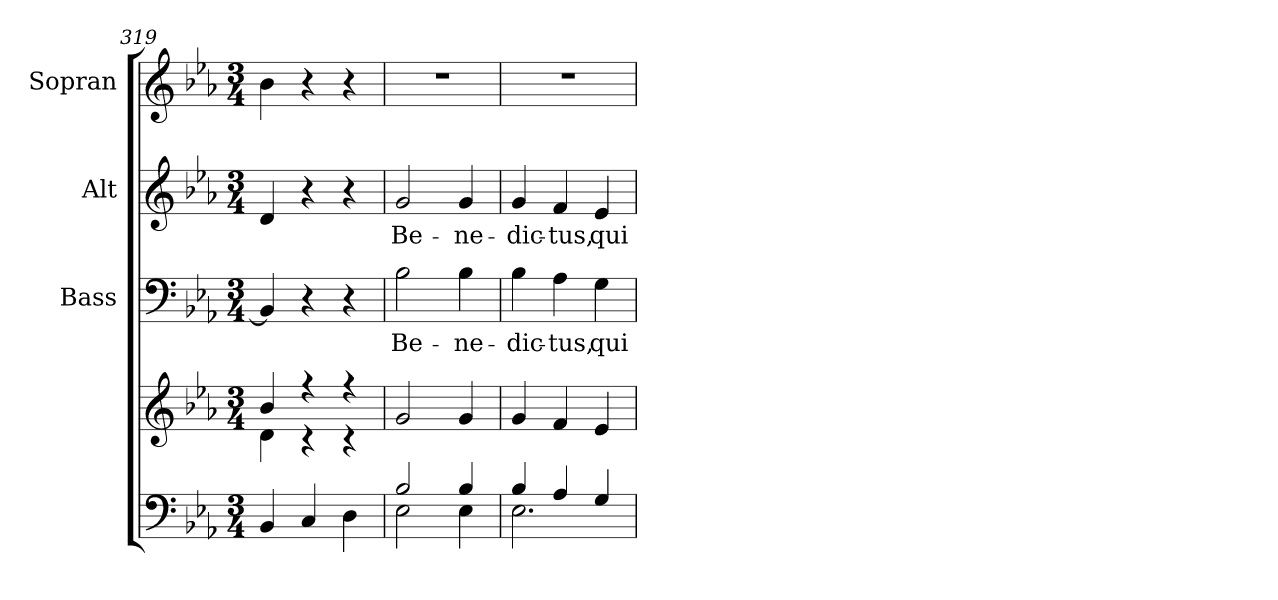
**kern	**kern	**kern	**text	**kern	**text	**kern
*part4	*part4	*part3	*part3	*part2	*part2	*part1
*staff5	*staff4	*staff3	*staff3	*staff2	*staff2	*staff1
*	*	*I"Bass	*	*I"Alt	*	*I"Sopran
*	*	*I'B.	*	*I'A.	*	*I'S.
*clefF4	*clefG2	*clefF4	*	*clefG2	*	*clefG2
*k[b-e-a-]	*k[b-e-a-]	*k[b-e-a-]	*	*k[b-e-a-]	*	*k[b-e-a-]
*E-:	*E-:	*E-:	*	*E-:	*	*E-:
*M3/4	*M3/4	*M3/4	*	*M3/4	*	*M3/4
=319	=319	=319	=319	=319	=319	=319
*	*^	*	*	*	*	*
4BB-/	4b-/	4d\	4BB-/]	.	4d/	.	4b-\
4C/	4r	4r	4r	.	4r	.	4r
4D\	4r	4r	4r	.	4r	.	4r
=320	=320	=320	=320	=320	=320	=320	=320
*^	*	*	*	*	*	*	*
!	!	!	!	!	!LO:LY:b	!	!LO:LY:b	!
*	*	*v	*v	*	*	*	*	*
2B-/	2E-\	2g/	2B-\	Be-	2g/	Be-	2.r
!	!	!	!	!LO:LY:b	!	!LO:LY:b	!
4B-/	4E-\	4g/	4B-\	-ne-	4g/	-ne-	.
=321	=321	=321	=321	=321	=321	=321	=321
!	!	!	!	!LO:LY:b	!	!LO:LY:b	!
4B-/	2.E-\	4g/	4B-\	-dic-	4g/	-dic-	2.r
!	!	!	!	!LO:LY:b	!	!LO:LY:b	!
4A-/	.	4f/	4A-\	-tus,	4f/	-tus,	.
!	!	!	!	!LO:LY:b	!	!LO:LY:b	!
4G/	.	4e-/	4G\	qui	4e-/	qui	.
*v	*v	*	*	*	*	*	*
=	=	=	=	=	=	=
*-	*-	*-	*-	*-	*-	*-
